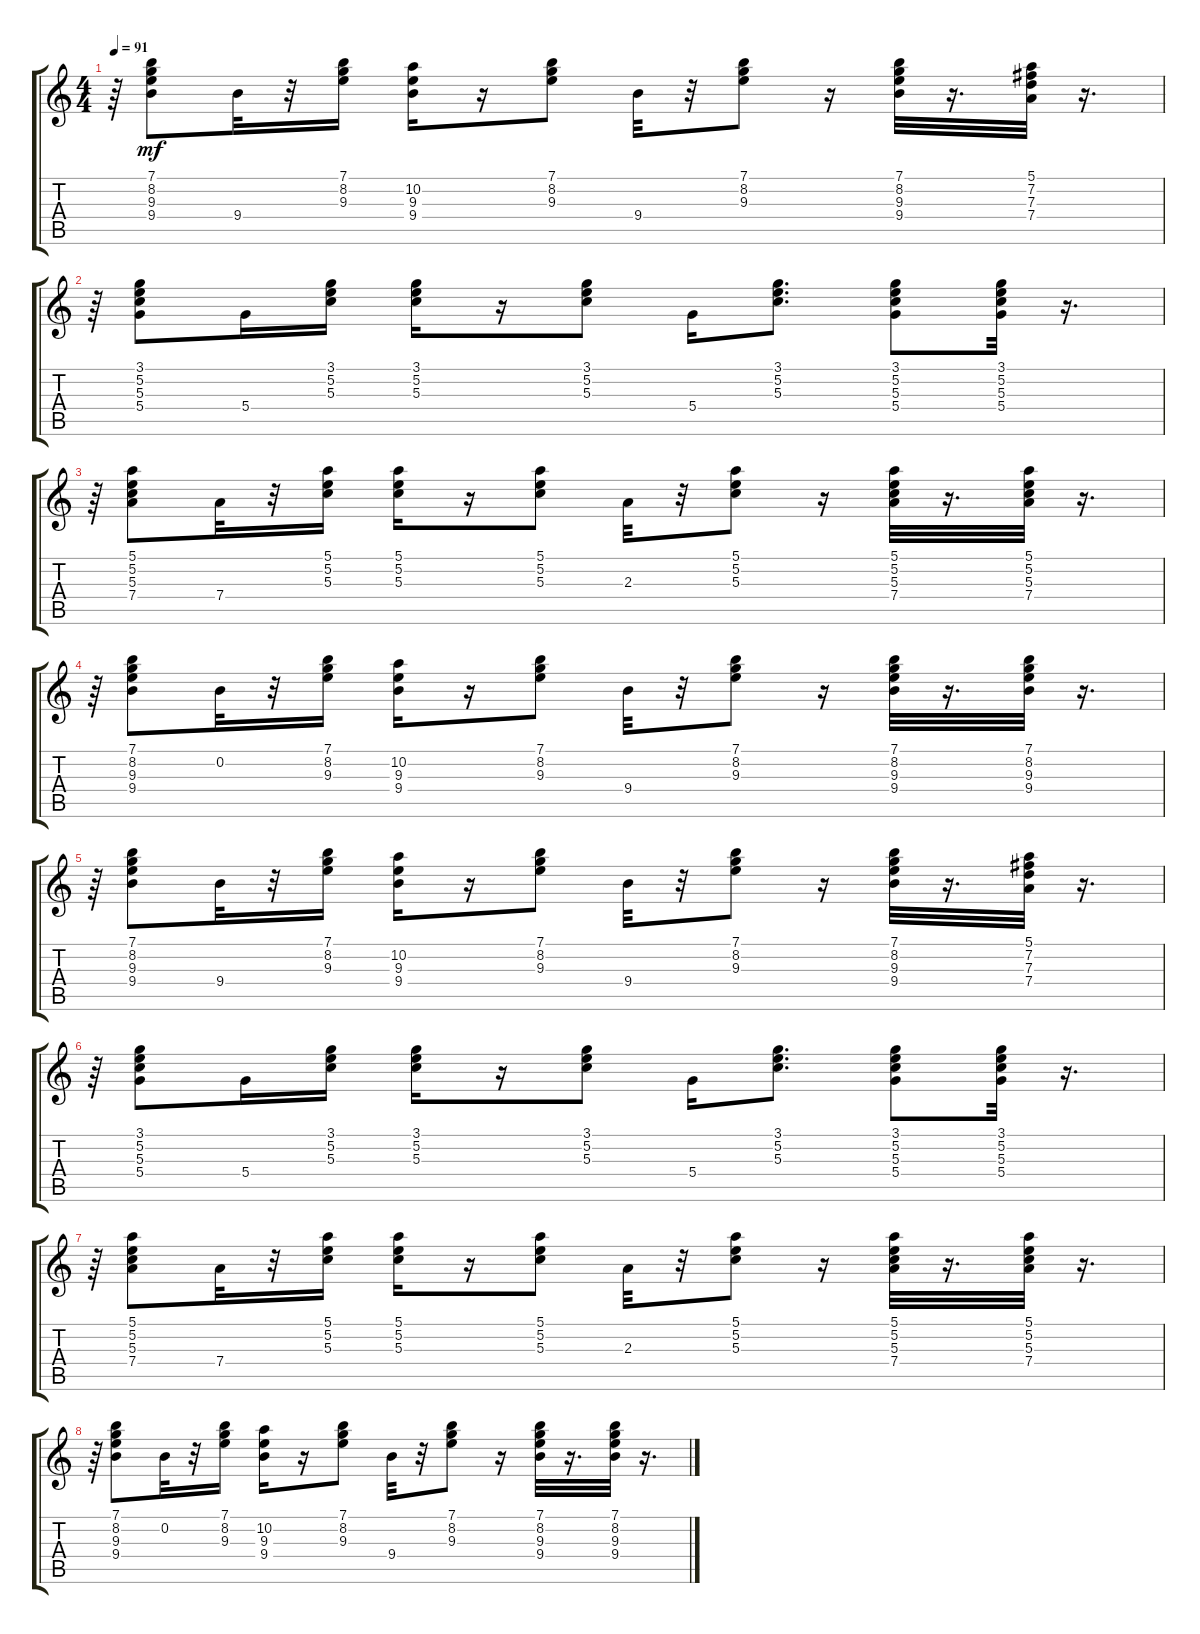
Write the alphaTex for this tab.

\track "" {instrument acousticguitarsteel}
\staff {score tabs}
\tuning (E4 B3 G3 D3 A2 E2) {hide}
\ts (4 4)
\tempo 91
\clef g2
\ks c
r.64{dy mf} (7.1 8.2 9.3 9.4).8{volume 8} 9.4.32 r.32 (7.1 8.2 9.3).16 (10.2 9.3 9.4).16{volume 8} r.16 (7.1 8.2 9.3).8 9.4.32{volume 8} r.32 (7.1 8.2 9.3).8 r.16 (7.1 8.2 9.3 9.4).32{volume 8} r.16{d} (5.1 7.2 7.3 7.4).32{volume 8} r.16{d} |
r.64 (3.1 5.2 5.3 5.4).8{volume 8} 5.4.16 (3.1 5.2 5.3).16 (3.1 5.2 5.3).16{volume 7} r.16 (3.1 5.2 5.3).8 5.4.16{volume 7} (3.1 5.2 5.3).8{d} (3.1 5.2 5.3 5.4).8{volume 7} (3.1 5.2 5.3 5.4).32{volume 7} r.16{d} |
r.64 (5.1 5.2 5.3 7.4).8{volume 7} 7.4.32 r.32 (5.1 5.2 5.3).16 (5.1 5.2 5.3).16{volume 7} r.16 (5.1 5.2 5.3).8 2.3.32{volume 7} r.32 (5.1 5.2 5.3).8 r.16 (5.1 5.2 5.3 7.4).32{volume 6} r.16{d} (5.1 5.2 5.3 7.4).32{volume 6} r.16{d} |
r.64 (7.1 8.2 9.3 9.4).8{volume 6} 0.2.32 r.32 (7.1 8.2 9.3).16 (10.2 9.3 9.4).16{volume 6} r.16 (7.1 8.2 9.3).8 9.4.32{volume 6} r.32 (7.1 8.2 9.3).8 r.16 (7.1 8.2 9.3 9.4).32{volume 6} r.16{d} (7.1 8.2 9.3 9.4).32{volume 6} r.16{d} |
r.64 (7.1 8.2 9.3 9.4).8{volume 6} 9.4.32 r.32 (7.1 8.2 9.3).16 (10.2 9.3 9.4).16{volume 6} r.16 (7.1 8.2 9.3).8 9.4.32{volume 5} r.32 (7.1 8.2 9.3).8 r.16 (7.1 8.2 9.3 9.4).32{volume 5} r.16{d} (5.1 7.2 7.3 7.4).32{volume 5} r.16{d} |
r.64 (3.1 5.2 5.3 5.4).8{volume 5} 5.4.16 (3.1 5.2 5.3).16 (3.1 5.2 5.3).16{volume 5} r.16 (3.1 5.2 5.3).8 5.4.16{volume 5} (3.1 5.2 5.3).8{d} (3.1 5.2 5.3 5.4).8{volume 5} (3.1 5.2 5.3 5.4).32{volume 4} r.16{d} |
r.64 (5.1 5.2 5.3 7.4).8{volume 4} 7.4.32 r.32 (5.1 5.2 5.3).16 (5.1 5.2 5.3).16{volume 4} r.16 (5.1 5.2 5.3).8 2.3.32{volume 4} r.32 (5.1 5.2 5.3).8 r.16 (5.1 5.2 5.3 7.4).32{volume 4} r.16{d} (5.1 5.2 5.3 7.4).32{volume 4} r.16{d} |
r.64 (7.1 8.2 9.3 9.4).8{volume 4} 0.2.32 r.32 (7.1 8.2 9.3).16 (10.2 9.3 9.4).16{volume 4} r.16 (7.1 8.2 9.3).8 9.4.32{volume 4} r.32 (7.1 8.2 9.3).8 r.16 (7.1 8.2 9.3 9.4).32{volume 3} r.16{d} (7.1 8.2 9.3 9.4).32{volume 3} r.16{d}
